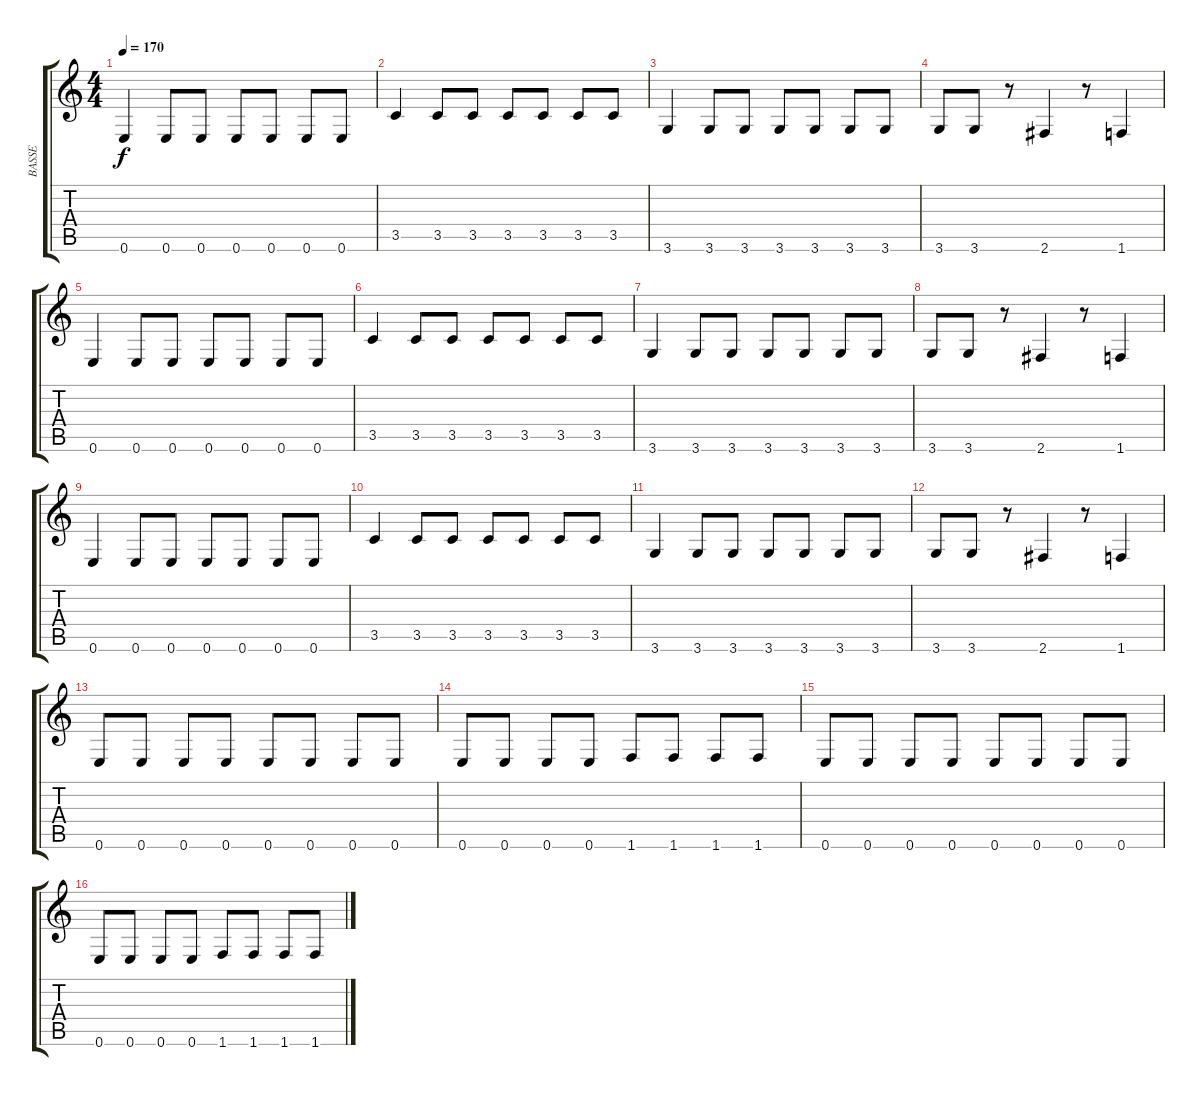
\track ("BASSE" "BASSE") {instrument electricbassfinger}
\staff {score tabs}
\tuning (E4 B3 G3 D3 A2 E2) {hide}
\ts (4 4)
\tempo 170
\clef g2
\ks c
0.6.4{dy f} 0.6.8 0.6.8 0.6.8 0.6.8 0.6.8 0.6.8 |
3.5.4 3.5.8 3.5.8 3.5.8 3.5.8 3.5.8 3.5.8 |
3.6.4 3.6.8 3.6.8 3.6.8 3.6.8 3.6.8 3.6.8 |
3.6.8 3.6.8 r.8 2.6.4 r.8 1.6.4 |
0.6.4 0.6.8 0.6.8 0.6.8 0.6.8 0.6.8 0.6.8 |
3.5.4 3.5.8 3.5.8 3.5.8 3.5.8 3.5.8 3.5.8 |
3.6.4 3.6.8 3.6.8 3.6.8 3.6.8 3.6.8 3.6.8 |
3.6.8 3.6.8 r.8 2.6.4 r.8 1.6.4 |
0.6.4 0.6.8 0.6.8 0.6.8 0.6.8 0.6.8 0.6.8 |
3.5.4 3.5.8 3.5.8 3.5.8 3.5.8 3.5.8 3.5.8 |
3.6.4 3.6.8 3.6.8 3.6.8 3.6.8 3.6.8 3.6.8 |
3.6.8 3.6.8 r.8 2.6.4 r.8 1.6.4 |
0.6.8 0.6.8 0.6.8 0.6.8 0.6.8 0.6.8 0.6.8 0.6.8 |
0.6.8 0.6.8 0.6.8 0.6.8 1.6.8 1.6.8 1.6.8 1.6.8 |
0.6.8 0.6.8 0.6.8 0.6.8 0.6.8 0.6.8 0.6.8 0.6.8 |
0.6.8 0.6.8 0.6.8 0.6.8 1.6.8 1.6.8 1.6.8 1.6.8
